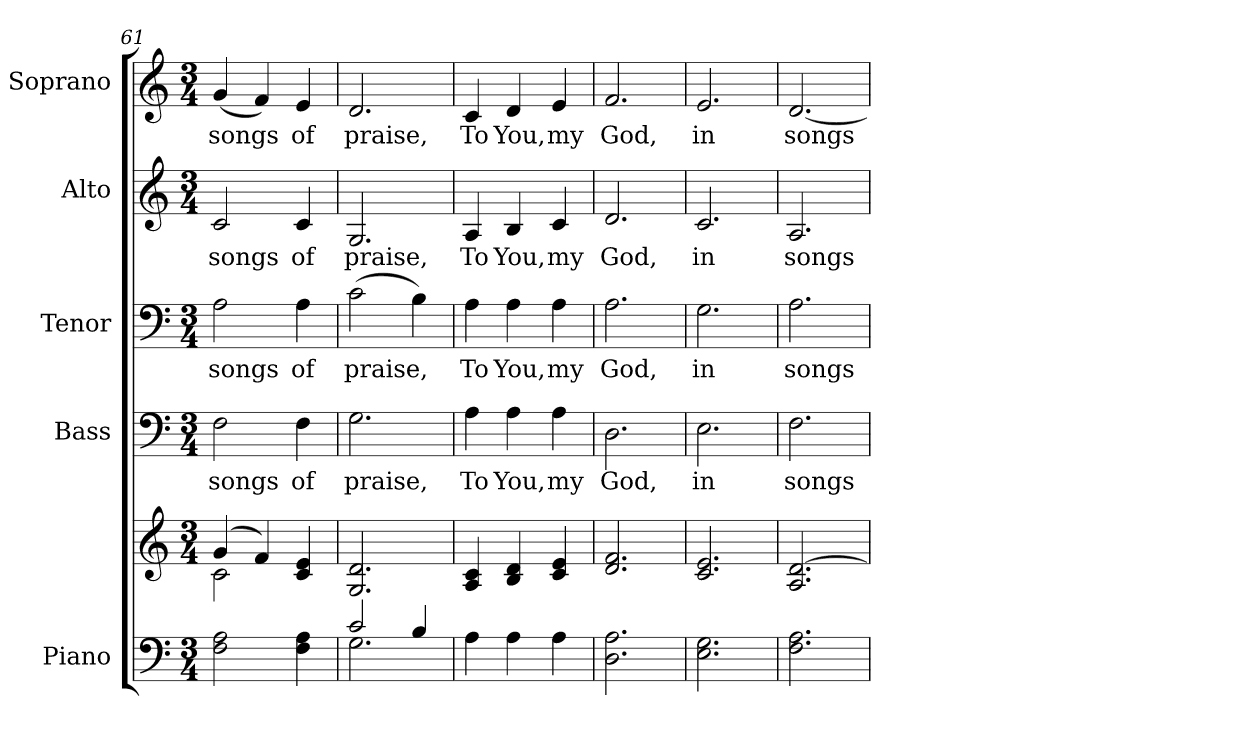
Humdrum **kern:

**kern	**kern	**kern	**text	**kern	**text	**kern	**text	**kern	**text
*part5	*part5	*part4	*part4	*part3	*part3	*part2	*part2	*part1	*part1
*staff6	*staff5	*staff4	*staff4	*staff3	*staff3	*staff2	*staff2	*staff1	*staff1
*I"Piano	*	*I"Bass	*	*I"Tenor	*	*I"Alto	*	*I"Soprano	*
*I'Pno.	*	*I'B.	*	*I'T.	*	*I'A.	*	*I'S.	*
!!LO:LB:g=z
*clefF4	*clefG2	*clefF4	*	*clefF4	*	*clefG2	*	*clefG2	*
*k[]	*k[]	*k[]	*	*k[]	*	*k[]	*	*k[]	*
*C:	*C:	*C:	*	*C:	*	*C:	*	*C:	*
*M3/4	*M3/4	*M3/4	*	*M3/4	*	*M3/4	*	*M3/4	*
=61	=61	=61	=61	=61	=61	=61	=61	=61	=61
*	*^	*	*	*	*	*	*	*	*
!	!	!	!	!LO:LY:b:color=#000000	!	!	!	!	!	!
!	!	!	!	!	!	!LO:LY:b:color=#000000	!	!	!	!
!	!	!	!	!	!	!	!	!LO:LY:b:color=#000000	!	!
!	!	!	!	!	!	!	!	!	!	!LO:LY:b:color=#000000
2Fi\ 2Ai	(4gi/	2ci\	2Fi\	songs	2Ai\	songs	2ci/	songs	(4gi/	songs
.	4fi/)	.	.	.	.	.	.	.	4fi/)	.
!	!	!	!	!LO:LY:b:color=#000000	!	!	!	!	!	!
!	!	!	!	!	!	!LO:LY:b:color=#000000	!	!	!	!
!	!	!	!	!	!	!	!	!LO:LY:b:color=#000000	!	!
!	!	!	!	!	!	!	!	!	!	!LO:LY:b:color=#000000
4Fi\ 4Ai	4ci/ 4ei	4ryy	4Fi\	of	4Ai\	of	4ci/	of	4ei/	of
*	*v	*v	*	*	*	*	*	*	*	*
=62	=62	=62	=62	=62	=62	=62	=62	=62	=62
*^	*	*	*	*	*	*	*	*	*
*	*	*^	*	*	*	*	*	*	*	*
!	!	!	!	!	!LO:LY:b:color=#000000	!	!	!	!	!	!
*	*	*v	*v	*	*	*	*	*	*	*	*
*	*	*^	*	*	*	*	*	*	*	*
!	!	!	!	!	!	!	!LO:LY:b:color=#000000	!	!	!	!
*	*	*v	*v	*	*	*	*	*	*	*	*
*	*	*^	*	*	*	*	*	*	*	*
!	!	!	!	!	!	!	!	!	!LO:LY:b:color=#000000	!	!
*	*	*v	*v	*	*	*	*	*	*	*	*
*	*	*^	*	*	*	*	*	*	*	*
!	!	!	!	!	!	!	!	!	!	!	!LO:LY:b:color=#000000
*	*	*v	*v	*	*	*	*	*	*	*	*
2ci/	2.Gi\	2.Gi/ 2.di	2.Gi\	praise,	(2ci\	praise,	2.Gi/	praise,	2.di/	praise,
4Bi/	.	.	.	.	4Bi\)	.	.	.	.	.
*v	*v	*	*	*	*	*	*	*	*	*
=63	=63	=63	=63	=63	=63	=63	=63	=63	=63
!	!	!	!LO:LY:b:color=#000000	!	!	!	!	!	!
!	!	!	!	!	!LO:LY:b:color=#000000	!	!	!	!
!	!	!	!	!	!	!	!LO:LY:b:color=#000000	!	!
!	!	!	!	!	!	!	!	!	!LO:LY:b:color=#000000
4Ai\	4Ai/ 4ci	4Ai\	To	4Ai\	To	4Ai/	To	4ci/	To
!	!	!	!LO:LY:b:color=#000000	!	!	!	!	!	!
!	!	!	!	!	!LO:LY:b:color=#000000	!	!	!	!
!	!	!	!	!	!	!	!LO:LY:b:color=#000000	!	!
!	!	!	!	!	!	!	!	!	!LO:LY:b:color=#000000
4Ai\	4Bi/ 4di	4Ai\	You,	4Ai\	You,	4Bi/	You,	4di/	You,
!	!	!	!LO:LY:b:color=#000000	!	!	!	!	!	!
!	!	!	!	!	!LO:LY:b:color=#000000	!	!	!	!
!	!	!	!	!	!	!	!LO:LY:b:color=#000000	!	!
!	!	!	!	!	!	!	!	!	!LO:LY:b:color=#000000
4Ai\	4ci/ 4ei	4Ai\	my	4Ai\	my	4ci/	my	4ei/	my
=64	=64	=64	=64	=64	=64	=64	=64	=64	=64
!	!	!	!LO:LY:b:color=#000000	!	!	!	!	!	!
!	!	!	!	!	!LO:LY:b:color=#000000	!	!	!	!
!	!	!	!	!	!	!	!LO:LY:b:color=#000000	!	!
!	!	!	!	!	!	!	!	!	!LO:LY:b:color=#000000
2.Di\ 2.Ai	2.di/ 2.fi	2.Di\	God,	2.Ai\	God,	2.di/	God,	2.fi/	God,
=65	=65	=65	=65	=65	=65	=65	=65	=65	=65
!	!	!	!LO:LY:b:color=#000000	!	!	!	!	!	!
!	!	!	!	!	!LO:LY:b:color=#000000	!	!	!	!
!	!	!	!	!	!	!	!LO:LY:b:color=#000000	!	!
!	!	!	!	!	!	!	!	!	!LO:LY:b:color=#000000
2.Ei\ 2.Gi	2.ci/ 2.ei	2.Ei\	in	2.Gi\	in	2.ci/	in	2.ei/	in
=66	=66	=66	=66	=66	=66	=66	=66	=66	=66
!	!	!	!LO:LY:b:color=#000000	!	!	!	!	!	!
!	!	!	!	!	!LO:LY:b:color=#000000	!	!	!	!
!	!	!	!	!	!	!	!LO:LY:b:color=#000000	!	!
!	!	!	!	!	!	!	!	!	!LO:LY:b:color=#000000
2.Fi\ 2.Ai	2.Ai/ [>2.di	2.Fi\	songs	2.Ai\	songs	2.Ai/	songs	[<2.di/	songs
=	=	=	=	=	=	=	=	=	=
*-	*-	*-	*-	*-	*-	*-	*-	*-	*-
